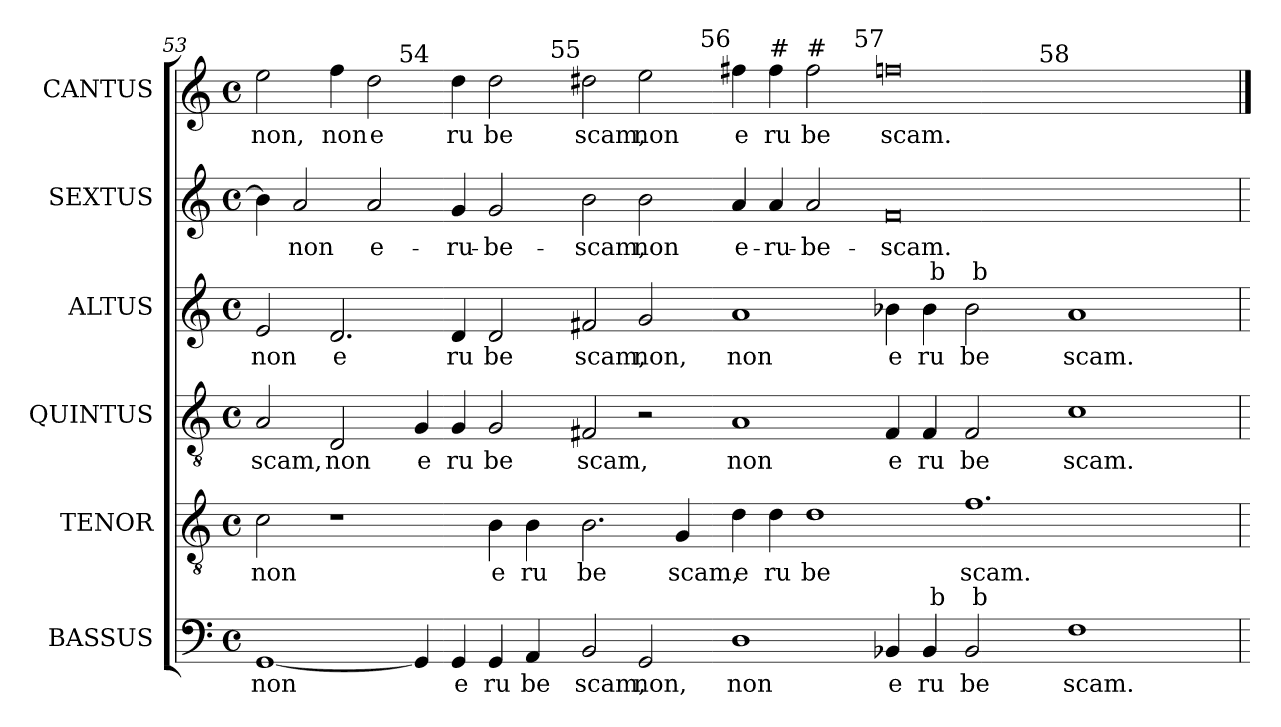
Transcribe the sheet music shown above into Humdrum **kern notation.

**kern	**text	**kern	**text	**kern	**text	**kern	**text	**kern	**text	**kern	**text
*part6	*part6	*part5	*part5	*part4	*part4	*part3	*part3	*part2	*part2	*part1	*part1
*staff6	*staff6	*staff5	*staff5	*staff4	*staff4	*staff3	*staff3	*staff2	*staff2	*staff1	*staff1
*I"BASSUS	*	*I"TENOR	*	*I"QUINTUS	*	*I"ALTUS	*	*I"SEXTUS	*	*I"CANTUS	*
*I'B	*	*I'T	*	*I'Q	*	*I'A	*	*I'S	*	*I'C	*
!!LO:LB:g=z
*clefF4	*	*clefGv2	*	*clefGv2	*	*clefG2	*	*clefG2	*	*clefG2	*
*M4/4	*	*M4/4	*	*M4/4	*	*M4/4	*	*M4/4	*	*M4/4	*
*met(c)	*	*met(c)	*	*met(c)	*	*met(c)	*	*met(c)	*	*met(c)	*
=53	=53	=53	=53	=53	=53	=53	=53	=53	=53	=53	=53
!	!LO:LY:b	!	!LO:LY:b:cj	!	!LO:LY:b:cj	!	!LO:LY:b:cj	!	!	!	!LO:LY:b:cj
*^	*	*	*	*	*	*^	*	*	*	*^	*
*	*^	*	*	*	*	*	*	*^	*	*	*	*	*^	*
*	*	*	*	*	*	*	*	*	*	*	*	*	*	*	*	*^	*
[<1GG	1ryy	1ryy	non	2c\	non	2A/	-scam,	2e/	1ryy	1ryy	non	4b\]	.	2ee\	2...ryy	1...ryy	1ryy	non,
!	!	!	!	!	!	!	!	!	!	!	!	!	!LO:LY:b:cj	!	!	!	!	!
.	.	.	.	.	.	.	.	.	.	.	.	2a/	non	.	.	.	.	.
!	!	!	!	!	!	!	!LO:LY:b:cj	!	!	!	!LO:LY:b:cj	!	!	!	!	!	!	!LO:LY:b:cj
.	.	.	.	1r	.	2D/	non	2.d/	.	.	e	.	.	4ff\	.	.	.	non
!	!	!	!	!	!	!	!	!	!	!	!	!	!LO:LY:b:cj	!	!	!	!	!LO:LY:b:cj
.	.	.	.	.	.	.	.	.	.	.	.	2a/	e-	2dd\	.	.	.	e
!	!	!	!	!	!	!	!	!	!	!	!	!	!	!	!LO:TX:a:t=54	!	!	!
.	.	.	.	.	.	.	.	.	.	.	.	.	.	.	1ryy	.	.	.
!	!	!	!	!	!	!	!LO:LY:b:cj	!	!	!	!	!	!	!	!	!	!	!
4GG/]	1ryy	1ryy	.	.	.	4G/	e	.	1ryy	1ryy	.	.	.	.	.	.	1ryy	.
!	!	!	!LO:LY:b:cj	!	!	!	!LO:LY:b:cj	!	!	!	!LO:LY:b:cj	!	!LO:LY:b:cj	!	!	!	!	!LO:LY:b:cj
4GG/	.	.	e	.	.	4G/	ru	4d/	.	.	ru	4g/	-ru-	4dd\	.	.	.	ru
!	!	!	!LO:LY:b:cj	!	!LO:LY:b:cj	!	!LO:LY:b:cj	!	!	!	!LO:LY:b:cj	!	!LO:LY:b:cj	!	!	!	!	!LO:LY:b:cj
4GG/	.	.	ru	4B\	e	2G/	be	2d/	.	.	be	2g/	-be-	2dd\	.	.	.	be
!	!	!	!LO:LY:b:cj	!	!LO:LY:b:cj	!	!	!	!	!	!	!	!	!	!	!	!	!
4AA/	.	.	be	4B\	ru	.	.	.	.	.	.	.	.	.	.	.	.	.
!	!	!	!	!	!	!	!	!	!	!	!	!	!	!	!	!LO:TX:a:t=55	!	!
.	.	.	.	.	.	.	.	.	.	.	.	.	.	.	.	1ryy	.	.
.	.	.	.	.	.	.	.	.	.	.	.	.	.	.	1ryy	.	.	.
!	!	!	!LO:LY:b:cj	!	!LO:LY:b:cj	!	!LO:LY:b:cj	!	!	!	!LO:LY:b:cj	!	!LO:LY:b:cj	!	!	!	!	!LO:LY:b:cj
2BB/	1ryy	1ryy	scam,	2.B\	be	2F#X/	scam,	2f#X/	1ryy	1ryy	scam,	2b\	-scam,	2dd#X\	.	.	1ryy	scam,
!	!	!	!LO:LY:b:cj	!	!	!	!	!	!	!	!LO:LY:b:cj	!	!LO:LY:b:cj	!	!	!	!	!LO:LY:b:cj
2GG/	.	.	non,	.	.	2r	.	2g/	.	.	non,	2b\	non	2ee\	.	.	.	non
!	!	!	!	!	!LO:LY:b:cj	!	!	!	!	!	!	!	!	!	!	!	!	!
.	.	.	.	4G/	scam,	.	.	.	.	.	.	.	.	.	.	.	.	.
!	!	!	!	!	!	!	!	!	!	!	!	!	!	!	!	!LO:TX:a:t=56	!	!
.	.	.	.	.	.	.	.	.	.	.	.	.	.	.	.	1ryy	.	.
.	.	.	.	.	.	.	.	.	.	.	.	.	.	.	1ryy	.	.	.
!	!	!	!LO:LY:b:cj	!	!LO:LY:b:cj	!	!LO:LY:b:cj	!	!	!	!LO:LY:b:cj	!	!LO:LY:b:cj	!	!	!	!	!LO:LY:b:cj
1D	1ryy	1ryy	non	4d\	e	1A	non	1a	1ryy	1ryy	non	4a/	e-	4ff#X\	.	.	1ryy	e
!	!	!	!	!	!	!	!	!	!	!	!	!	!	!LO:TX:a:t=#	!	!	!	!
!	!	!	!	!	!LO:LY:b:cj	!	!	!	!	!	!	!	!LO:LY:b:cj	!	!	!	!	!LO:LY:b:cj
.	.	.	.	4d\	ru	.	.	.	.	.	.	4a/	-ru-	4ff#\	.	.	.	ru
!	!	!	!	!	!	!	!	!	!	!	!	!	!	!LO:TX:a:t=#	!	!	!	!
!	!	!	!	!	!LO:LY:b:cj	!	!	!	!	!	!	!	!LO:LY:b:cj	!	!	!	!	!LO:LY:b:cj
.	.	.	.	1d	be	.	.	.	.	.	.	2a/	-be-	2ff#\	.	.	.	be
!	!	!	!	!	!	!	!	!	!	!	!	!	!	!	!	!LO:TX:a:t=57	!	!
.	.	.	.	.	.	.	.	.	.	.	.	.	.	.	.	1ryy	.	.
.	.	.	.	.	.	.	.	.	.	.	.	.	.	.	1ryy	.	.	.
!	!	!	!LO:LY:b:cj	!	!	!	!LO:LY:b:cj	!	!	!	!LO:LY:b:cj	!	!LO:LY:b:cj	!	!	!	!	!LO:LY:b:cj
4BB-X/	4ryy	2ryy	e	.	.	4F#/	e	4b-X\	4ryy	2ryy	e	0f	-scam.	0ffn	.	.	2ryy	scam.
!	!	!	!LO:LY:b:cj	!	!	!	!LO:LY:b:cj	!	!	!	!LO:LY:b:cj	!	!	!	!	!	!	!
4BB-/	64ryy	.	ru	.	.	4F#/	ru	4b-\	64ryy	.	ru	.	.	.	.	.	.	.
!	!	!	!	!	!	!	!	!	!LO:TX:a:t=b	!	!	!	!	!	!	!	!	!
!	!LO:TX:a:t=b	!	!	!	!	!	!	!	!	!	!	!	!	!	!	!	!	!
.	1ryy	.	.	.	.	.	.	.	1ryy	.	.	.	.	.	.	.	.	.
!	!	!	!LO:LY:b:cj	!	!LO:LY:b:cj	!	!LO:LY:b:cj	!	!	!	!LO:LY:b:cj	!	!	!	!	!	!	!
2BB-/	.	64ryy	be	1.f	scam.	2F#/	be	2b-\	.	64ryy	be	.	.	.	.	.	4ryy	.
!	!	!	!	!	!	!	!	!	!	!LO:TX:a:t=b	!	!	!	!	!	!	!	!
!	!	!LO:TX:a:t=b	!	!	!	!	!	!	!	!	!	!	!	!	!	!	!	!
.	.	1ryy	.	.	.	.	.	.	.	1ryy	.	.	.	.	.	.	.	.
.	.	.	.	.	.	.	.	.	.	.	.	.	.	.	.	.	8ryy	.
.	.	.	.	.	.	.	.	.	.	.	.	.	.	.	.	1ryy	64ryy	.
!	!	!	!	!	!	!	!	!	!	!	!	!	!	!	!	!	!LO:TX:a:t=58	!
.	.	.	.	.	.	.	.	.	.	.	.	.	.	.	.	.	1ryy	.
.	.	.	.	.	.	.	.	.	.	.	.	.	.	.	1ryy	.	.	.
!	!	!	!LO:LY:b:cj	!	!	!	!LO:LY:b:cj	!	!	!	!LO:LY:b:cj	!	!	!	!	!	!	!
1F	.	.	scam.	.	.	1c	scam.	1a	.	.	scam.	.	.	.	.	.	.	.
.	2ryy	.	.	.	.	.	.	.	2ryy	.	.	.	.	.	.	.	.	.
.	.	4ryy	.	.	.	.	.	.	.	4ryy	.	.	.	.	.	.	.	.
.	8...ryy	8...ryy	.	.	.	.	.	.	8...ryy	8...ryy	.	.	.	.	.	.	.	.
.	.	.	.	.	.	.	.	.	.	.	.	.	.	.	.	8ryy	.	.
.	.	.	.	.	.	.	.	.	.	.	.	.	.	.	.	.	16..ryy	.
.	.	.	.	.	.	.	.	.	.	.	.	.	.	.	16ryy	.	.	.
*v	*v	*v	*	*	*	*	*	*v	*v	*v	*	*	*	*v	*v	*v	*v	*
=	==	=	==	=	==	=	==	=	==	==	==
*-	*-	*-	*-	*-	*-	*-	*-	*-	*-	*-	*-
